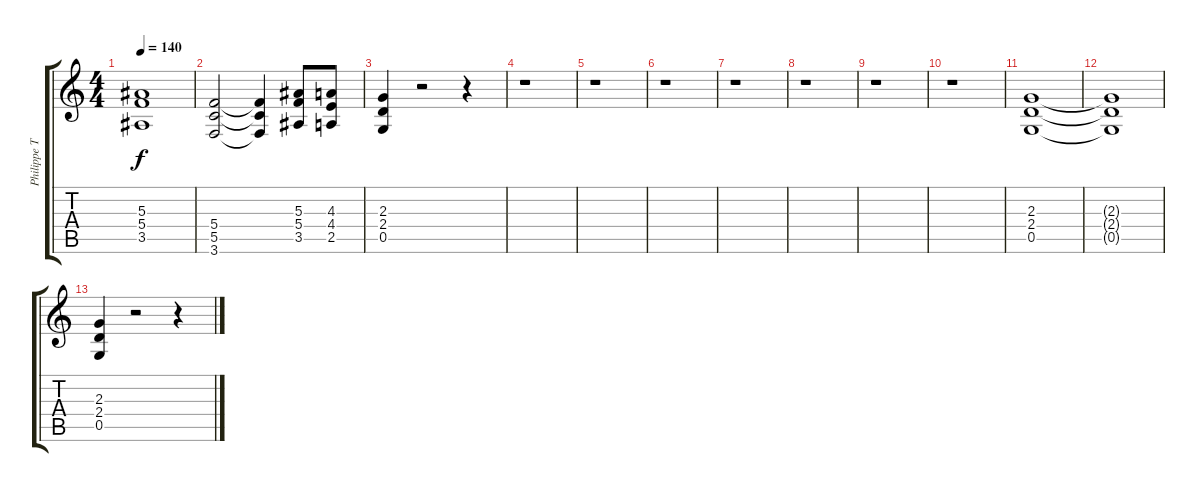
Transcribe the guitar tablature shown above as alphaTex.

\track ("Philippe T" "Philippe T") {instrument overdrivenguitar}
\staff {score tabs}
\tuning (D4 A3 F3 C3 G2 D2) {hide}
\ts (4 4)
\tempo 140
\clef g2
\ks c
(5.3 5.4 3.5).1{dy f} |
(5.4 5.5 3.6).2 (5.4{t} 5.5{t} 3.6{t}).4 (5.3 5.4 3.5).8 (4.3 4.4 2.5).8 |
(2.3 2.4 0.5).4 r.2 r.4 |
r.1 |
r.1 |
r.1 |
r.1 |
r.1 |
r.1 |
r.1 |
(2.3 2.4 0.5).1 |
(2.3{t} 2.4{t} 0.5{t}).1 |
(2.3 2.4 0.5).4 r.2 r.4
